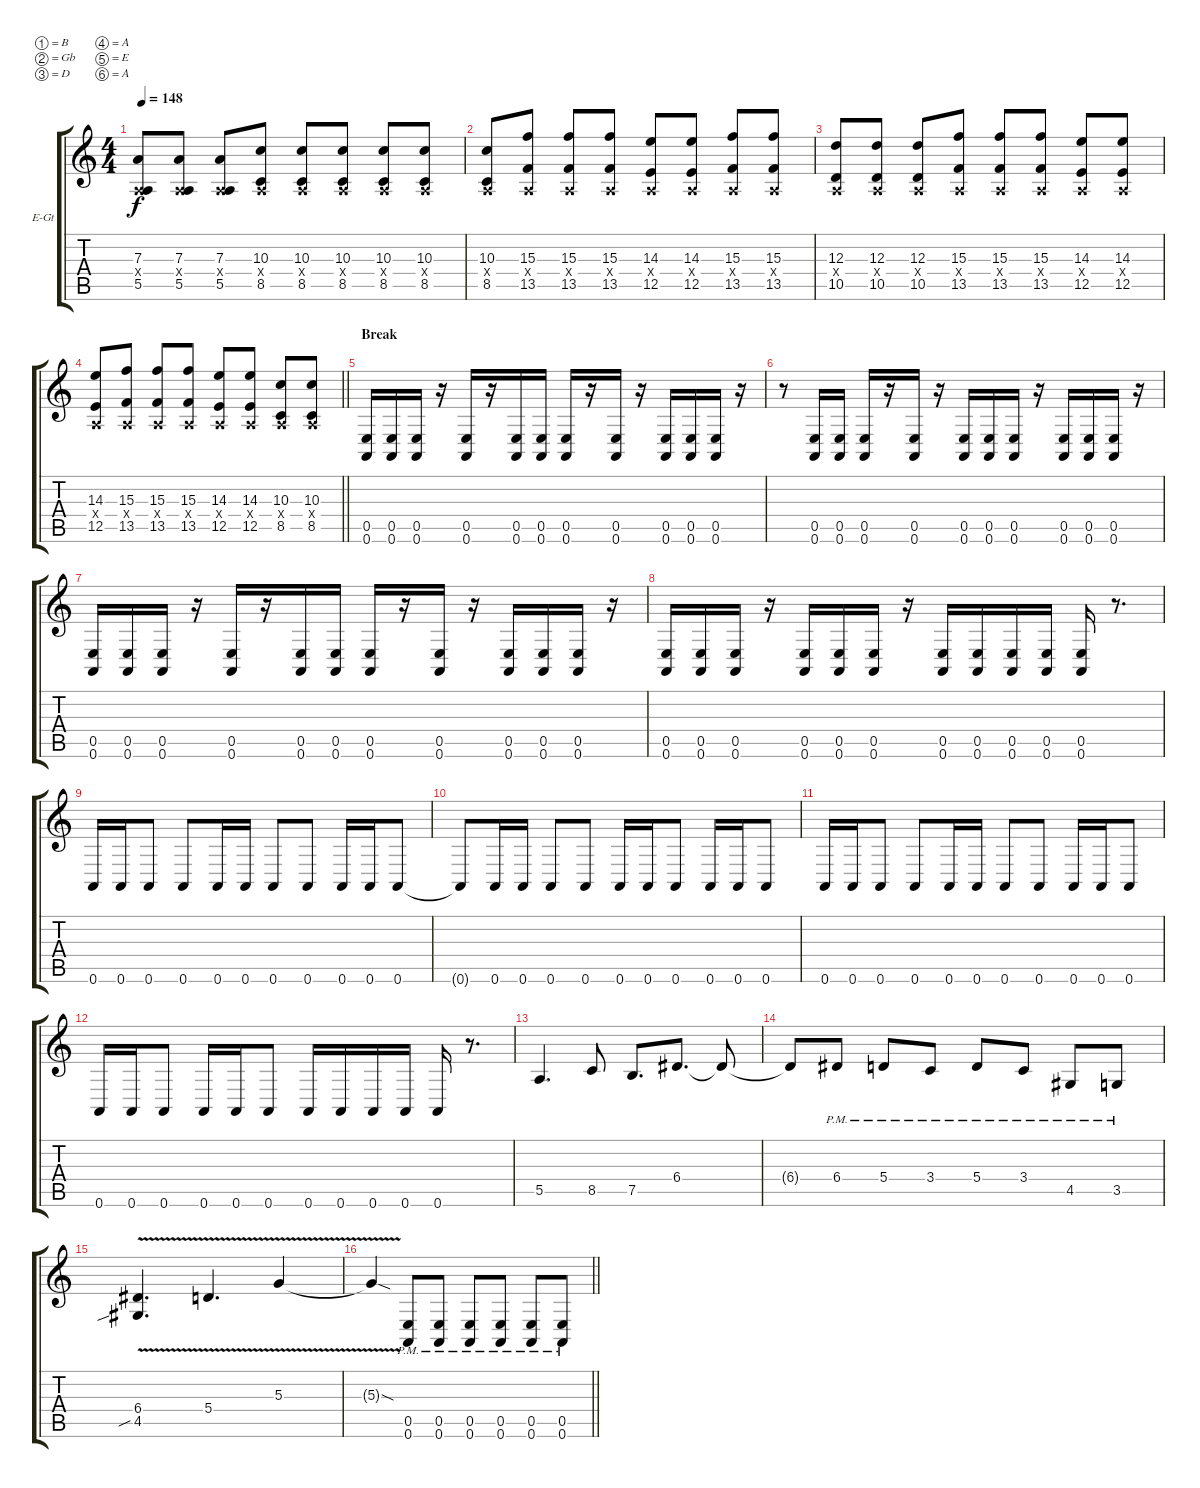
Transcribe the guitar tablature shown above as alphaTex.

\bracketExtendMode groupsimilarinstruments
\firstSystemTrackNameOrientation horizontal
\otherSystemsTrackNameOrientation horizontal
\track ("[ALEX]" "E-Gt") {instrument distortionguitar}
\staff {score tabs}
\tuning (B3 Gb3 D3 A2 E2 A1)
\ts (4 4)
\tempo 148
\clef g2
\ks c
(7.3 0.4{x} 5.5).8{dy f} (7.3 0.4{x} 5.5).8 (7.3 0.4{x} 5.5).8 (10.3 0.4{x} 8.5).8 (10.3 0.4{x} 8.5).8 (10.3 0.4{x} 8.5).8 (10.3 0.4{x} 8.5).8 (10.3 0.4{x} 8.5).8 |
(10.3 0.4{x} 8.5).8 (15.3 0.4{x} 13.5).8 (15.3 0.4{x} 13.5).8 (15.3 0.4{x} 13.5).8 (14.3 0.4{x} 12.5).8 (14.3 0.4{x} 12.5).8 (15.3 0.4{x} 13.5).8 (15.3 0.4{x} 13.5).8 |
(12.3 0.4{x} 10.5).8 (12.3 0.4{x} 10.5).8 (12.3 0.4{x} 10.5).8 (15.3 0.4{x} 13.5).8 (15.3 0.4{x} 13.5).8 (15.3 0.4{x} 13.5).8 (14.3 0.4{x} 12.5).8 (14.3 0.4{x} 12.5).8 |
\barLineRight lightlight
(14.3 0.4{x} 12.5).8 (15.3 0.4{x} 13.5).8 (15.3 0.4{x} 13.5).8 (15.3 0.4{x} 13.5).8 (14.3 0.4{x} 12.5).8 (14.3 0.4{x} 12.5).8 (10.3 0.4{x} 8.5).8 (10.3 0.4{x} 8.5).8 |
\section ("" "Break")
(0.5 0.6).16 (0.5 0.6).16 (0.5 0.6).16 r.16 (0.5 0.6).16 r.16 (0.5 0.6).16 (0.5 0.6).16 (0.5 0.6).16 r.16 (0.5 0.6).16 r.16 (0.5 0.6).16 (0.5 0.6).16 (0.5 0.6).16 r.16 |
r.8 (0.5 0.6).16 (0.5 0.6).16 (0.5 0.6).16 r.16 (0.5 0.6).16 r.16 (0.5 0.6).16 (0.5 0.6).16 (0.5 0.6).16 r.16 (0.5 0.6).16 (0.5 0.6).16 (0.5 0.6).16 r.16 |
(0.5 0.6).16 (0.5 0.6).16 (0.5 0.6).16 r.16 (0.5 0.6).16 r.16 (0.5 0.6).16 (0.5 0.6).16 (0.5 0.6).16 r.16 (0.5 0.6).16 r.16 (0.5 0.6).16 (0.5 0.6).16 (0.5 0.6).16 r.16 |
(0.5 0.6).16 (0.5 0.6).16 (0.5 0.6).16 r.16 (0.5 0.6).16 (0.5 0.6).16 (0.5 0.6).16 r.16 (0.5 0.6).16 (0.5 0.6).16 (0.5 0.6).16 (0.5 0.6).16 (0.5 0.6).16 r.8{d} |
0.6.16 0.6.16 0.6.8 0.6.8 0.6.16 0.6.16 0.6.8 0.6.8 0.6.16 0.6.16 0.6.8 |
0.6{t}.8 0.6.16 0.6.16 0.6.8 0.6.8 0.6.16 0.6.16 0.6.8 0.6.16 0.6.16 0.6.8 |
0.6.16 0.6.16 0.6.8 0.6.8 0.6.16 0.6.16 0.6.8 0.6.8 0.6.16 0.6.16 0.6.8 |
0.6.16 0.6.16 0.6.8 0.6.16 0.6.16 0.6.8 0.6.16 0.6.16 0.6.16 0.6.16 0.6.16 r.8{d} |
5.5.4{d} 8.5.8 7.5.8{d} 6.4.8{d} 6.4{t}.8 |
6.4{t}.8 6.4{pm}.8 5.4{pm}.8 3.4{pm}.8 5.4{pm}.8 3.4{pm}.8 4.5{pm}.8 3.5{pm}.8 |
(6.4 4.5{v sib}).4{d} 5.4{v}.4{d} 5.3{v}.4 |
\barLineRight lightlight
5.3{v sod t}.4 (0.5{pm} 0.6{pm}).8 (0.5{pm} 0.6{pm}).8 (0.5{pm} 0.6{pm}).8 (0.5{pm} 0.6{pm}).8 (0.5{pm} 0.6{pm}).8 (0.5{pm} 0.6{pm}).8
